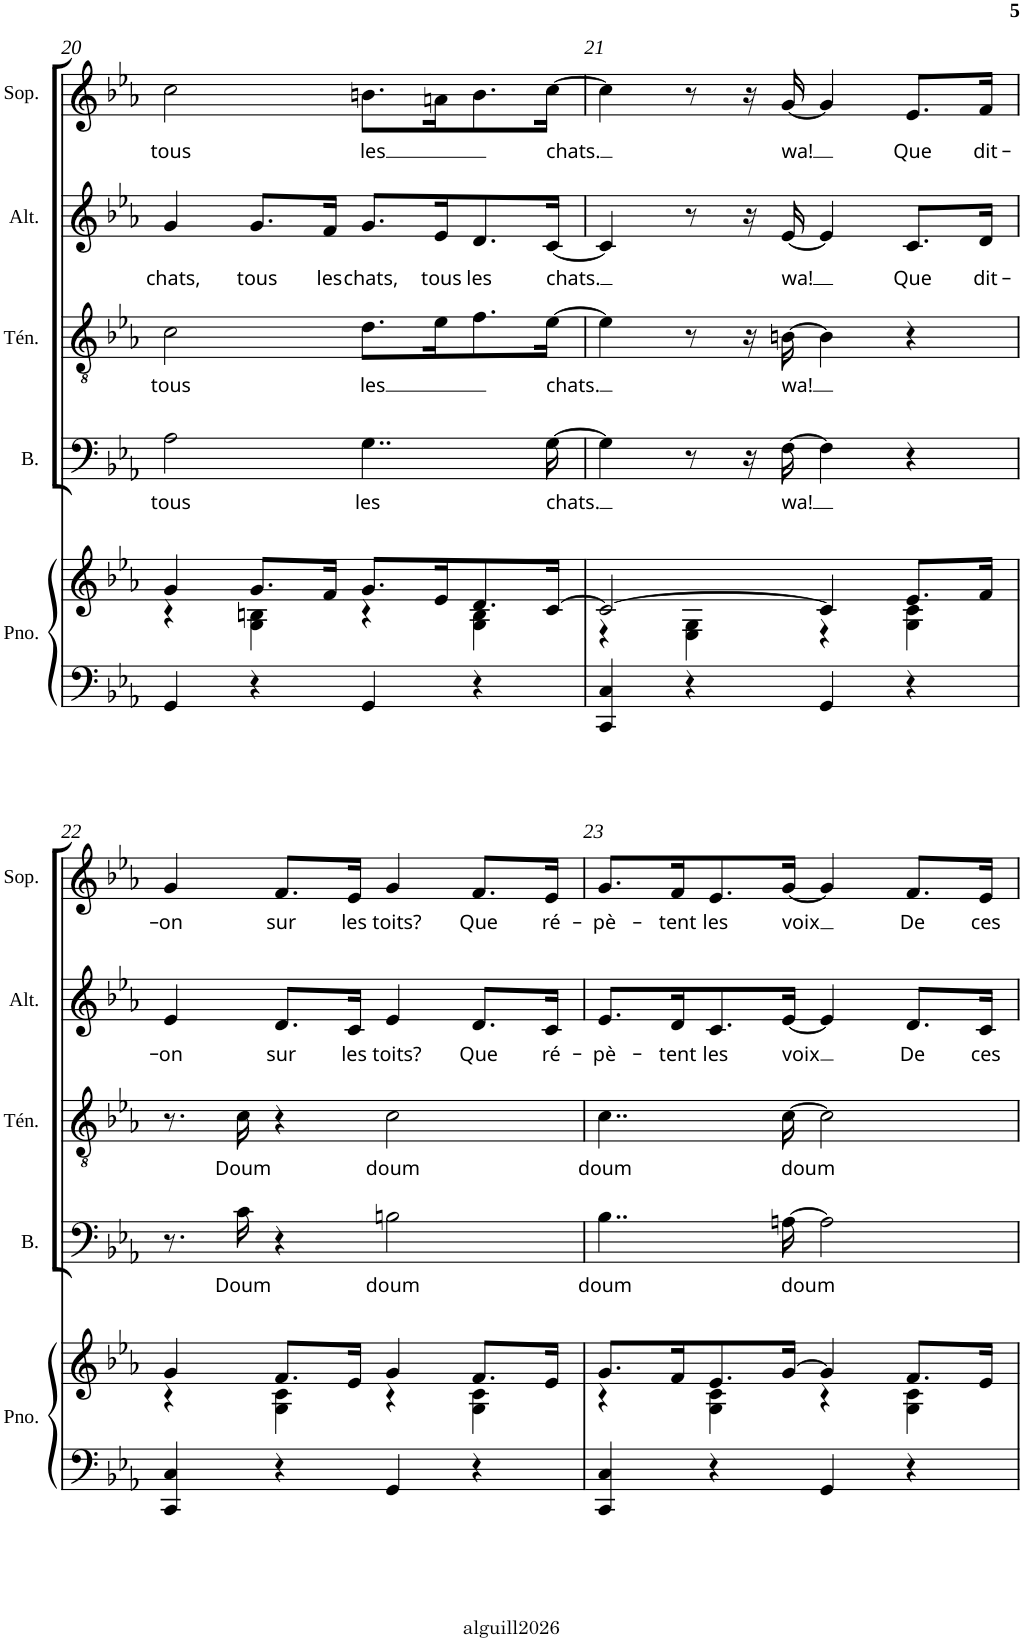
**kern	**kern	**kern	**text	**kern	**text	**kern	**text	**kern	**text
*part5	*part5	*part4	*part4	*part3	*part3	*part2	*part2	*part1	*part1
*staff6	*staff5	*staff4	*staff4	*staff3	*staff3	*staff2	*staff2	*staff1	*staff1
*I"Piano	*	*I"Basse	*	*I"Ténor	*	*I"Alto	*	*I"Soprano	*
*I'Pno.	*	*I'B.	*	*I'Tén.	*	*I'Alt.	*	*I'Sop.	*
!!LO:PB:g=z
*clefF4	*clefG2	*clefF4	*	*clefGv2	*	*clefG2	*	*clefG2	*
*k[b-e-a-]	*k[b-e-a-]	*k[b-e-a-]	*	*k[b-e-a-]	*	*k[b-e-a-]	*	*k[b-e-a-]	*
*c:	*c:	*c:	*	*c:	*	*c:	*	*c:	*
*M2/2	*M2/2	*M2/2	*	*M2/2	*	*M2/2	*	*M2/2	*
*met(c|)	*met(c|)	*met(c|)	*	*met(c|)	*	*met(c|)	*	*met(c|)	*
=20	=20	=20	=20	=20	=20	=20	=20	=20	=20
*	*^	*	*	*	*	*	*	*	*
!	!	!	!	!LO:LY:b	!	!LO:LY:b	!	!LO:LY:b	!	!LO:LY:b
4GG/	4g/	4r	2A-\	tous	2c\	tous	4g/	chats,	2cc\	tous
!	!	!	!	!	!	!	!	!LO:LY:b	!	!
4r	8.g/L	4G\ 4Bn\	.	.	.	.	8.g/L	tous	.	.
!	!	!	!	!	!	!	!	!LO:LY:b	!	!
.	16f/Jk	.	.	.	.	.	16f/Jk	les	.	.
!	!	!	!	!LO:LY:b	!	!LO:LY:b	!	!LO:LY:b	!	!LO:LY:b
4GG/	8.g/L	4r	4..G\	les	8.d\L	les	8.g/L	chats,	8.bn\L	les
!	!	!	!	!	!	!	!	!LO:LY:b	!	!
.	16e-/K	.	.	.	16e-\K	.	16e-/K	tous	16an\K	.
!	!	!	!	!	!	!	!	!LO:LY:b	!	!
4r	8.d/	4G\ 4B\	.	.	8.f\	.	8.d/	les	8.b\	.
!	!	!	!	!LO:LY:b	!	!LO:LY:b	!	!LO:LY:b	!	!LO:LY:b
.	[>16c/Jk	.	[16G\	chats.	[16e-\Jk	chats.	[16c/Jk	chats.	[16cc\Jk	chats.
=21	=21	=21	=21	=21	=21	=21	=21	=21	=21	=21
4CC/ 4C/	2c/_	4r	4G\]	.	4e-\]	.	4c/]	.	4cc\]	.
4r	.	4E-\ 4G\	8r	.	8r	.	8r	.	8r	.
.	.	.	16r	.	16r	.	16r	.	16r	.
!	!	!	!	!LO:LY:b	!	!LO:LY:b	!	!LO:LY:b	!	!LO:LY:b
.	.	.	[16F\	wa!	[16Bn\	wa!	[16e-/	wa!	[16g/	wa!
4GG/	4c/]	4r	4F\]	.	4B\]	.	4e-/]	.	4g/]	.
!	!	!	!	!	!	!	!	!LO:LY:b	!	!LO:LY:b
4r	8.e-/L	4G\ 4c\	4r	.	4r	.	8.c/L	Que	8.e-/L	Que
!	!	!	!	!	!	!	!	!LO:LY:b	!	!LO:LY:b
.	16f/Jk	.	.	.	.	.	16d/Jk	dit-	16f/Jk	dit-
!!LO:LB:g=z
=22	=22	=22	=22	=22	=22	=22	=22	=22	=22	=22
!	!	!	!	!	!	!	!	!LO:LY:b	!	!LO:LY:b
4CC/ 4C/	4g/	4r	8.r	.	8.r	.	4e-/	-on	4g/	-on
!	!	!	!	!LO:LY:b	!	!LO:LY:b	!	!	!	!
.	.	.	16c\	Doum	16c\	Doum	.	.	.	.
!	!	!	!	!	!	!	!	!LO:LY:b	!	!LO:LY:b
4r	8.f/L	4G\ 4c\	4r	.	4r	.	8.d/L	sur	8.f/L	sur
!	!	!	!	!	!	!	!	!LO:LY:b	!	!LO:LY:b
.	16e-/Jk	.	.	.	.	.	16c/Jk	les	16e-/Jk	les
!	!	!	!	!LO:LY:b	!	!LO:LY:b	!	!LO:LY:b	!	!LO:LY:b
4GG/	4g/	4r	2Bn\	doum	2c\	doum	4e-/	toits?	4g/	toits?
!	!	!	!	!	!	!	!	!LO:LY:b	!	!LO:LY:b
4r	8.f/L	4G\ 4c\	.	.	.	.	8.d/L	Que	8.f/L	Que
!	!	!	!	!	!	!	!	!LO:LY:b	!	!LO:LY:b
.	16e-/Jk	.	.	.	.	.	16c/Jk	ré-	16e-/Jk	ré-
=23	=23	=23	=23	=23	=23	=23	=23	=23	=23	=23
!	!	!	!	!LO:LY:b	!	!LO:LY:b	!	!LO:LY:b	!	!LO:LY:b
4CC/ 4C/	8.g/L	4r	4..B-\	doum	4..c\	doum	8.e-/L	-pè-	8.g/L	-pè-
!	!	!	!	!	!	!	!	!LO:LY:b	!	!LO:LY:b
.	16f/K	.	.	.	.	.	16d/K	-tent	16f/K	-tent
!	!	!	!	!	!	!	!	!LO:LY:b	!	!LO:LY:b
4r	8.e-/	4G\ 4c\	.	.	.	.	8.c/	les	8.e-/	les
!	!	!	!	!LO:LY:b	!	!LO:LY:b	!	!LO:LY:b	!	!LO:LY:b
.	[>16g/Jk	.	[16An\	doum	[16c\	doum	[16e-/Jk	voix	[16g/Jk	voix
4GG/	4g/]	4r	2A\]	.	2c\]	.	4e-/]	.	4g/]	.
!	!	!	!	!	!	!	!	!LO:LY:b	!	!LO:LY:b
4r	8.f/L	4G\ 4c\	.	.	.	.	8.d/L	De	8.f/L	De
!	!	!	!	!	!	!	!	!LO:LY:b	!	!LO:LY:b
.	16e-/Jk	.	.	.	.	.	16c/Jk	ces	16e-/Jk	ces
*	*v	*v	*	*	*	*	*	*	*	*
=	=	=	=	=	=	=	=	=	=
*-	*-	*-	*-	*-	*-	*-	*-	*-	*-
